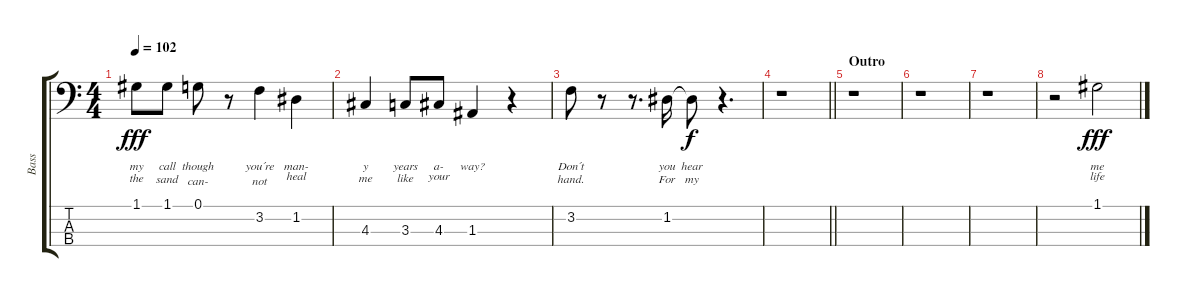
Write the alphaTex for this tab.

\track ("Bass" "Bass") {instrument acousticbass}
\staff {score tabs}
\tuning (G2 D2 A1 E1) {hide}
\ts (4 4)
\tempo 102
\clef f4
\ks c
1.1.8{lyrics (0 "") lyrics (1 "") lyrics (2 "my") lyrics (3 "the") lyrics (4 "") dy fff} 1.1.8{lyrics (0 "") lyrics (1 "") lyrics (2 "call") lyrics (3 "sand") lyrics (4 "")} 0.1.8{lyrics (0 "") lyrics (1 "") lyrics (2 "though") lyrics (3 "can-") lyrics (4 "")} r.8 3.2.4{lyrics (0 "") lyrics (1 "") lyrics (2 "you´re") lyrics (3 "not") lyrics (4 "")} 1.2.4{lyrics (0 "") lyrics (1 "") lyrics (2 "man-") lyrics (3 "heal") lyrics (4 "")} |
4.3.4{lyrics (0 "") lyrics (1 "") lyrics (2 "y") lyrics (3 "me") lyrics (4 "")} 3.3.8{lyrics (0 "") lyrics (1 "") lyrics (2 "years") lyrics (3 "like") lyrics (4 "")} 4.3.8{lyrics (0 "") lyrics (1 "") lyrics (2 "a-") lyrics (3 "your") lyrics (4 "")} 1.3.4{lyrics (0 "") lyrics (1 "") lyrics (2 "way?") lyrics (3 "") lyrics (4 "")} r.4 |
3.2.8{lyrics (0 "") lyrics (1 "") lyrics (2 "Don´t") lyrics (3 "hand.") lyrics (4 "")} r.8 r.8{d} 1.2.16{lyrics (0 "") lyrics (1 "") lyrics (2 "you") lyrics (3 "For") lyrics (4 "")} 1.2{t}.8{lyrics (0 "") lyrics (1 "") lyrics (2 "hear") lyrics (3 "my") lyrics (4 "") dy f} r.4{d} |
\barLineRight lightlight
r.1 |
\section ("" "Outro")
r.1 |
r.1 |
r.1 |
r.2 1.1.2{lyrics (0 "") lyrics (1 "") lyrics (2 "me") lyrics (3 "life") lyrics (4 "") dy fff volume 0}
